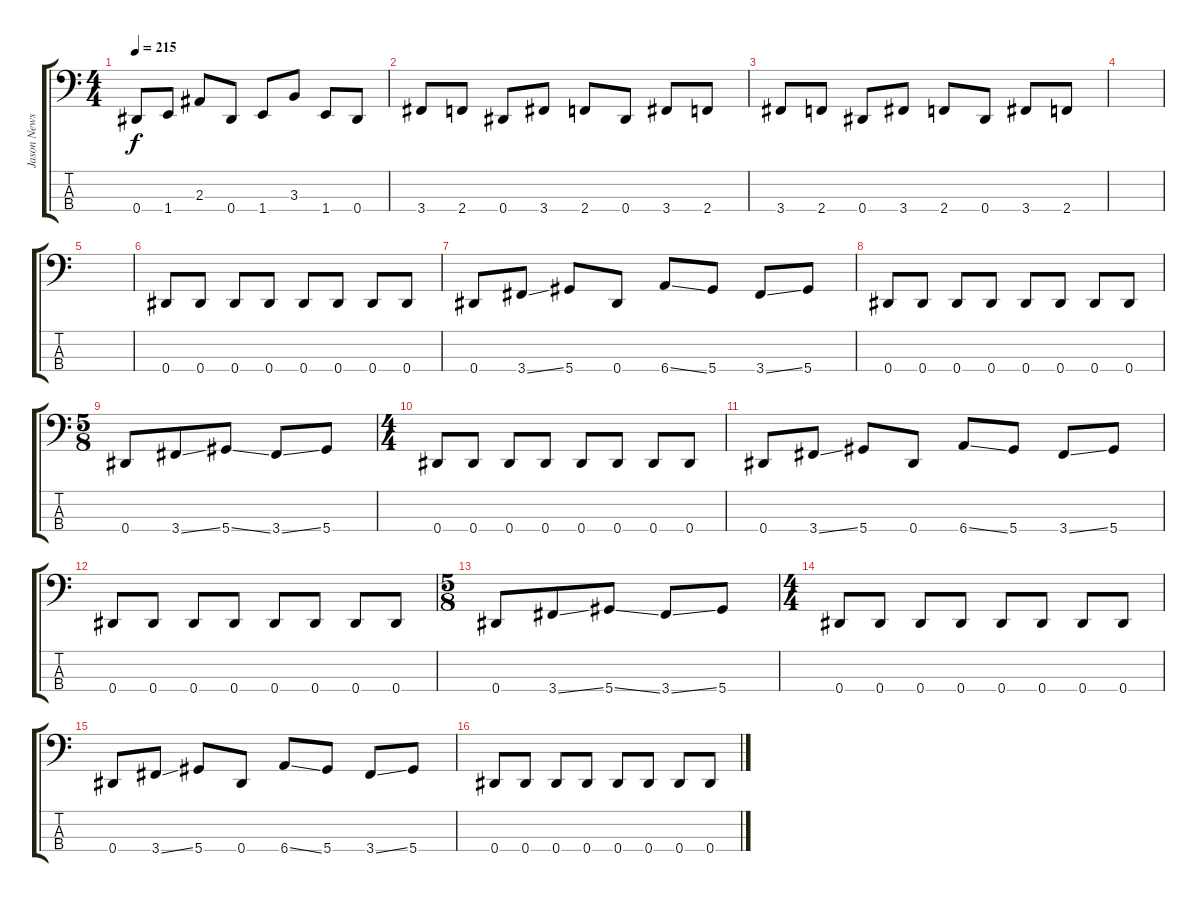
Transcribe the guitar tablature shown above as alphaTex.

\track ("Jason Newsted" "Jason News") {instrument electricbasspick}
\staff {score tabs}
\tuning (Gb2 Db2 Ab1 Eb1) {hide}
\ts (4 4)
\tempo 215
\clef f4
\ks c
0.4.8{dy f} 1.4.8 2.3.8 0.4.8 1.4.8 3.3.8 1.4.8 0.4.8 |
3.4.8 2.4.8 0.4.8 3.4.8 2.4.8 0.4.8 3.4.8 2.4.8 |
3.4.8 2.4.8 0.4.8 3.4.8 2.4.8 0.4.8 3.4.8 2.4.8 |
|
|
0.4.8 0.4.8 0.4.8 0.4.8 0.4.8 0.4.8 0.4.8 0.4.8 |
0.4.8 3.4{ss}.8 5.4.8 0.4.8 6.4{ss}.8 5.4.8 3.4{ss}.8 5.4.8 |
0.4.8 0.4.8 0.4.8 0.4.8 0.4.8 0.4.8 0.4.8 0.4.8 |
\ts (5 8)
0.4.8 3.4{ss}.8 5.4{ss}.8 3.4{ss}.8 5.4.8 |
\ts (4 4)
0.4.8 0.4.8 0.4.8 0.4.8 0.4.8 0.4.8 0.4.8 0.4.8 |
0.4.8 3.4{ss}.8 5.4.8 0.4.8 6.4{ss}.8 5.4.8 3.4{ss}.8 5.4.8 |
0.4.8 0.4.8 0.4.8 0.4.8 0.4.8 0.4.8 0.4.8 0.4.8 |
\ts (5 8)
0.4.8 3.4{ss}.8 5.4{ss}.8 3.4{ss}.8 5.4.8 |
\ts (4 4)
0.4.8 0.4.8 0.4.8 0.4.8 0.4.8 0.4.8 0.4.8 0.4.8 |
0.4.8 3.4{ss}.8 5.4.8 0.4.8 6.4{ss}.8 5.4.8 3.4{ss}.8 5.4.8 |
0.4.8 0.4.8 0.4.8 0.4.8 0.4.8 0.4.8 0.4.8 0.4.8
